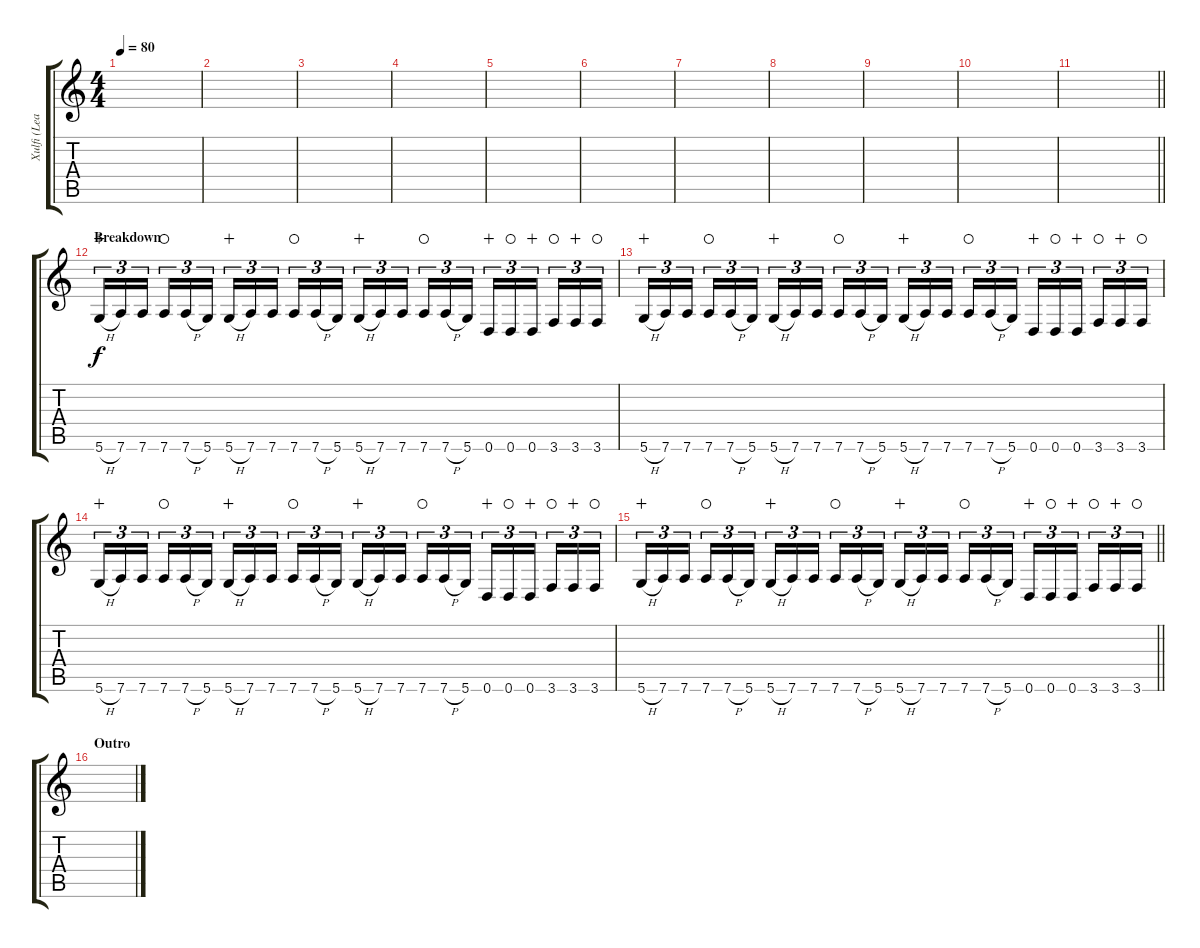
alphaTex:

\track ("Xulfi (Lead)" "Xulfi (Lea") {instrument distortionguitar}
\staff {score tabs}
\tuning (E4 B3 G3 D3 A2 D2) {hide}
\ts (4 4)
\tempo 80
\clef g2
\ks c
|
|
|
|
|
|
|
|
|
|
\barLineRight lightlight
|
\section ("" "Breakdown")
5.6{h}.16{tu (3 2) volume 16 balance 8 instrument distortionguitar wahc} 7.6.16{tu (3 2)} 7.6.16{tu (3 2) beam splitsecondary} 7.6.16{tu (3 2) waho} 7.6{h}.16{tu (3 2)} 5.6.16{tu (3 2)} 5.6{h}.16{tu (3 2) wahc} 7.6.16{tu (3 2)} 7.6.16{tu (3 2) beam splitsecondary} 7.6.16{tu (3 2) waho} 7.6{h}.16{tu (3 2)} 5.6.16{tu (3 2)} 5.6{h}.16{tu (3 2) wahc} 7.6.16{tu (3 2)} 7.6.16{tu (3 2) beam splitsecondary} 7.6.16{tu (3 2) waho} 7.6{h}.16{tu (3 2)} 5.6.16{tu (3 2)} 0.6.16{tu (3 2) wahc} 0.6.16{tu (3 2) waho} 0.6.16{tu (3 2) wahc beam splitsecondary} 3.6.16{tu (3 2) waho} 3.6.16{tu (3 2) wahc} 3.6.16{tu (3 2) waho} |
5.6{h}.16{tu (3 2) wahc} 7.6.16{tu (3 2)} 7.6.16{tu (3 2) beam splitsecondary} 7.6.16{tu (3 2) waho} 7.6{h}.16{tu (3 2)} 5.6.16{tu (3 2)} 5.6{h}.16{tu (3 2) wahc} 7.6.16{tu (3 2)} 7.6.16{tu (3 2) beam splitsecondary} 7.6.16{tu (3 2) waho} 7.6{h}.16{tu (3 2)} 5.6.16{tu (3 2)} 5.6{h}.16{tu (3 2) wahc} 7.6.16{tu (3 2)} 7.6.16{tu (3 2) beam splitsecondary} 7.6.16{tu (3 2) waho} 7.6{h}.16{tu (3 2)} 5.6.16{tu (3 2)} 0.6.16{tu (3 2) wahc} 0.6.16{tu (3 2) waho} 0.6.16{tu (3 2) wahc beam splitsecondary} 3.6.16{tu (3 2) waho} 3.6.16{tu (3 2) wahc} 3.6.16{tu (3 2) waho} |
5.6{h}.16{tu (3 2) wahc} 7.6.16{tu (3 2)} 7.6.16{tu (3 2) beam splitsecondary} 7.6.16{tu (3 2) waho} 7.6{h}.16{tu (3 2)} 5.6.16{tu (3 2)} 5.6{h}.16{tu (3 2) wahc} 7.6.16{tu (3 2)} 7.6.16{tu (3 2) beam splitsecondary} 7.6.16{tu (3 2) waho} 7.6{h}.16{tu (3 2)} 5.6.16{tu (3 2)} 5.6{h}.16{tu (3 2) wahc} 7.6.16{tu (3 2)} 7.6.16{tu (3 2) beam splitsecondary} 7.6.16{tu (3 2) waho} 7.6{h}.16{tu (3 2)} 5.6.16{tu (3 2)} 0.6.16{tu (3 2) wahc} 0.6.16{tu (3 2) waho} 0.6.16{tu (3 2) wahc beam splitsecondary} 3.6.16{tu (3 2) waho} 3.6.16{tu (3 2) wahc} 3.6.16{tu (3 2) waho} |
\barLineRight lightlight
5.6{h}.16{tu (3 2) wahc} 7.6.16{tu (3 2)} 7.6.16{tu (3 2) beam splitsecondary} 7.6.16{tu (3 2) waho} 7.6{h}.16{tu (3 2)} 5.6.16{tu (3 2)} 5.6{h}.16{tu (3 2) wahc} 7.6.16{tu (3 2)} 7.6.16{tu (3 2) beam splitsecondary} 7.6.16{tu (3 2) waho} 7.6{h}.16{tu (3 2)} 5.6.16{tu (3 2)} 5.6{h}.16{tu (3 2) wahc} 7.6.16{tu (3 2)} 7.6.16{tu (3 2) beam splitsecondary} 7.6.16{tu (3 2) waho} 7.6{h}.16{tu (3 2)} 5.6.16{tu (3 2)} 0.6.16{tu (3 2) wahc} 0.6.16{tu (3 2) waho} 0.6.16{tu (3 2) wahc beam splitsecondary} 3.6.16{tu (3 2) waho} 3.6.16{tu (3 2) wahc} 3.6.16{tu (3 2) waho} |
\section ("" "Outro")
